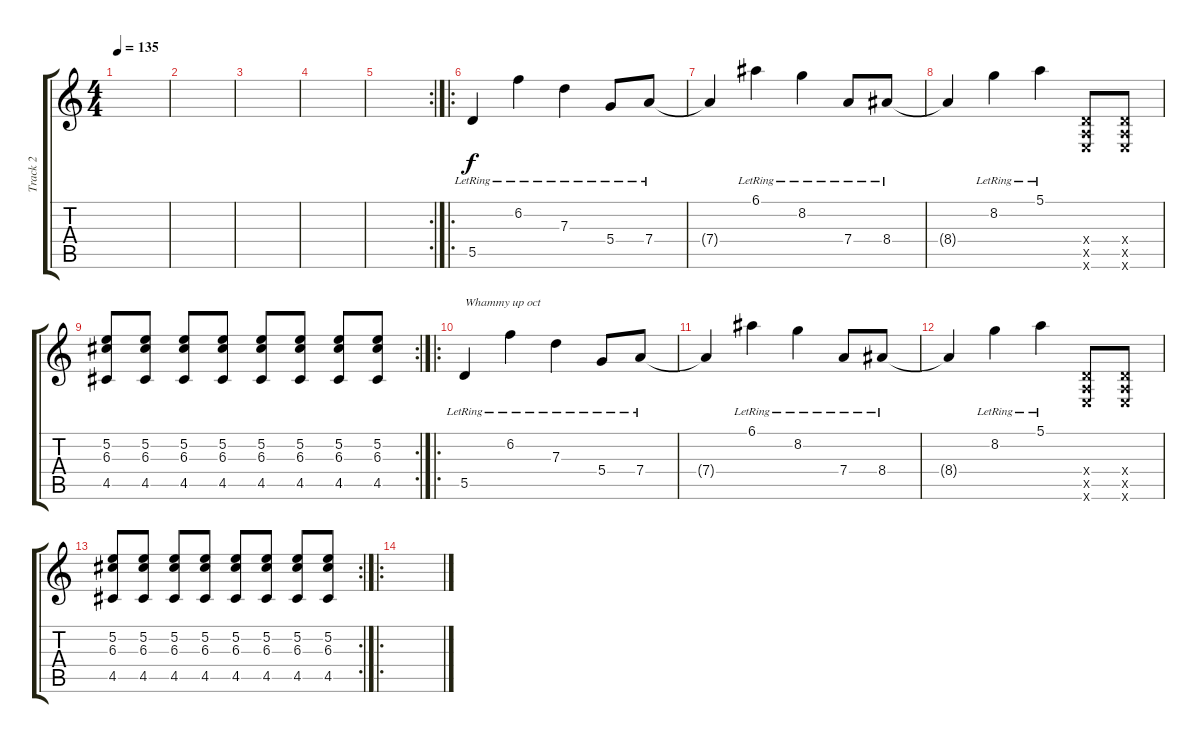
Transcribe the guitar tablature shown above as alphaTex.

\track ("Track 2" "Track 2") {instrument electricguitarjazz}
\staff {score tabs}
\tuning (E4 B3 G3 D3 A2 E2) {hide}
\ts (4 4)
\tempo 135
\clef g2
\ks c
|
|
|
|
\rc 2
|
\ro
5.5{lr}.4 6.2{lr}.4 7.3{lr}.4 5.4{lr}.8 7.4{lr}.8 |
7.4{t}.4 6.1{lr}.4 8.2{lr}.4 7.4{lr}.8 8.4{lr}.8 |
8.4{t}.4 8.2{lr}.4 5.1{lr}.4 (0.4{x} 0.5{x} 0.6{x}).8 (0.4{x} 0.5{x} 0.6{x}).8 |
\rc 2
(5.2 6.3 4.5).8 (5.2 6.3 4.5).8 (5.2 6.3 4.5).8 (5.2 6.3 4.5).8 (5.2 6.3 4.5).8 (5.2 6.3 4.5).8 (5.2 6.3 4.5).8 (5.2 6.3 4.5).8 |
\ro
5.5{lr}.4{txt "Whammy up oct"} 6.2{lr}.4 7.3{lr}.4 5.4{lr}.8 7.4{lr}.8 |
7.4{t}.4 6.1{lr}.4 8.2{lr}.4 7.4{lr}.8 8.4{lr}.8 |
8.4{t}.4 8.2{lr}.4 5.1{lr}.4 (0.4{x} 0.5{x} 0.6{x}).8 (0.4{x} 0.5{x} 0.6{x}).8 |
\rc 2
(5.2 6.3 4.5).8 (5.2 6.3 4.5).8 (5.2 6.3 4.5).8 (5.2 6.3 4.5).8 (5.2 6.3 4.5).8 (5.2 6.3 4.5).8 (5.2 6.3 4.5).8 (5.2 6.3 4.5).8 |
\ro
